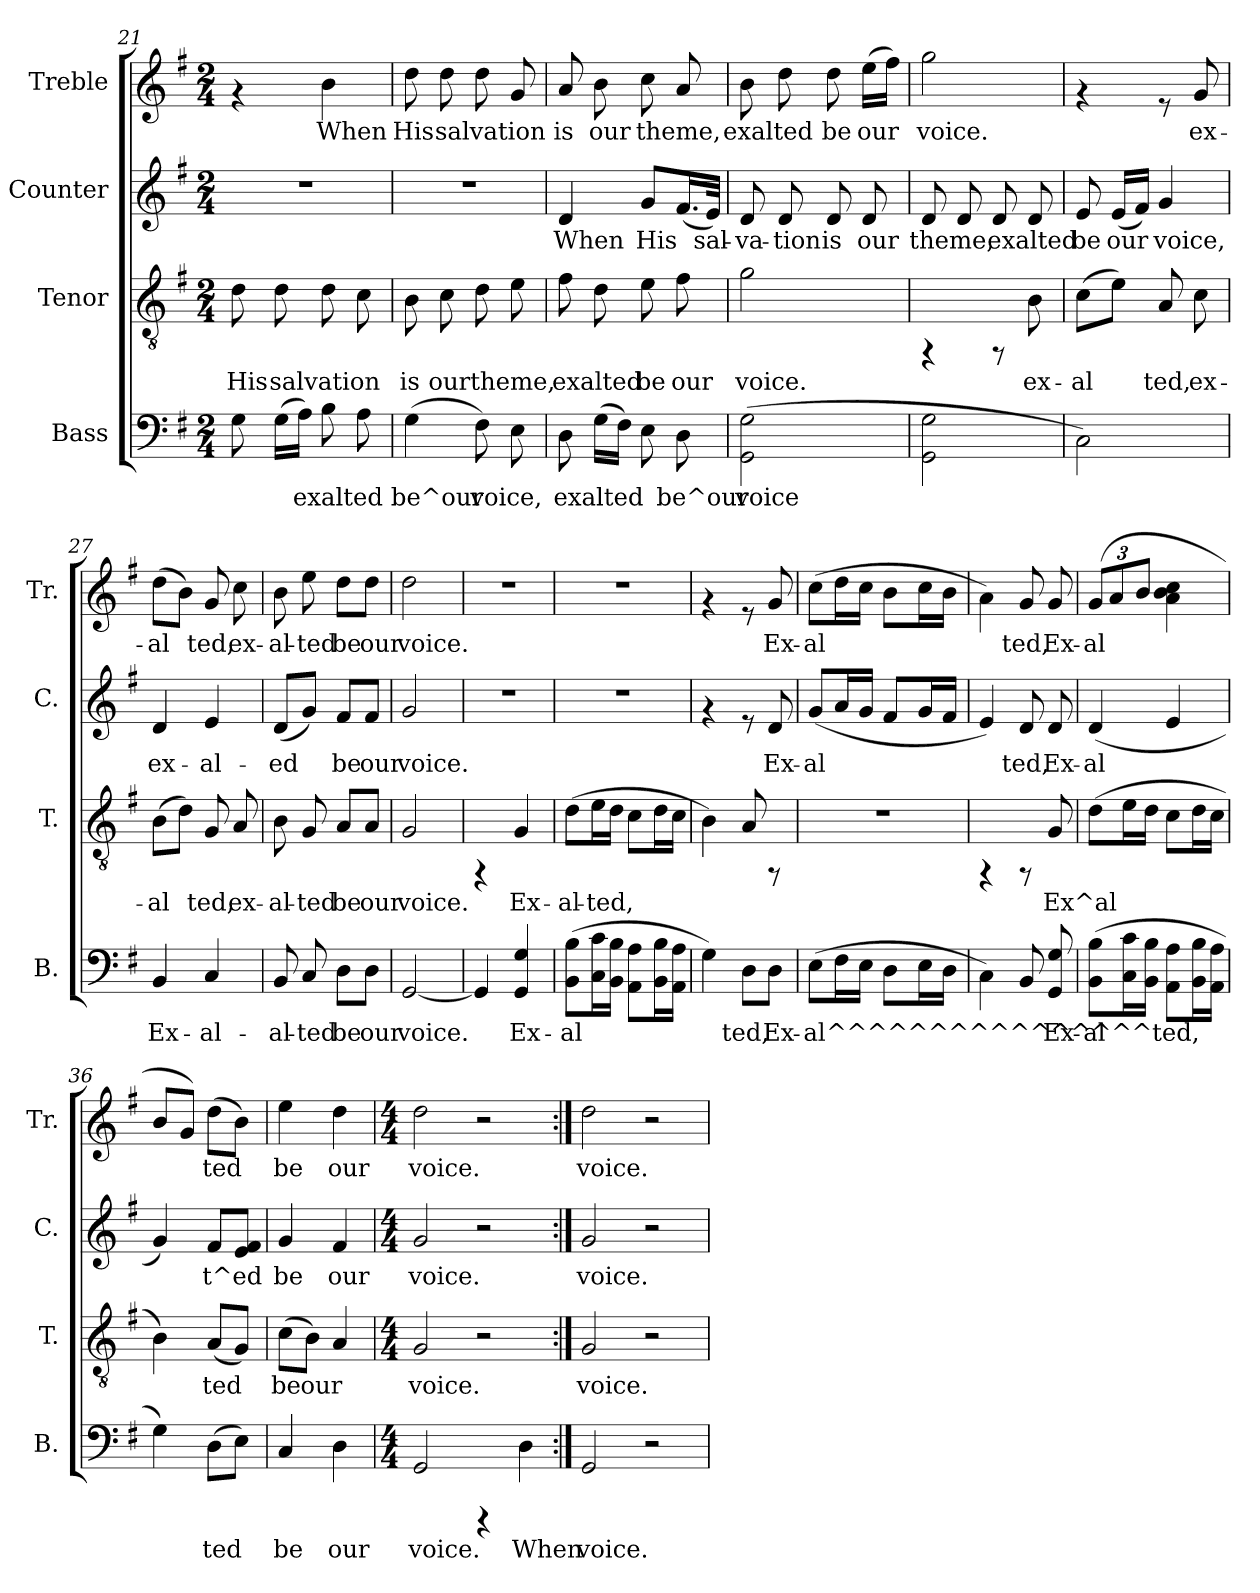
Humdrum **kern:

**kern	**text	**kern	**text	**kern	**text	**kern	**text
*part4	*part4	*part3	*part3	*part2	*part2	*part1	*part1
*staff4	*staff4	*staff3	*staff3	*staff2	*staff2	*staff1	*staff1
*I"Bass	*	*I"Tenor	*	*I"Counter	*	*I"Treble	*
*I'B.	*	*I'T.	*	*I'C.	*	*I'Tr.	*
*clefF4	*	*clefGv2	*	*clefG2	*	*clefG2	*
*k[f#]	*	*k[f#]	*	*k[f#]	*	*k[f#]	*
*G:	*	*G:	*	*G:	*	*G:	*
*M2/4	*	*M2/4	*	*M2/4	*	*M2/4	*
=21	=21	=21	=21	=21	=21	=21	=21
!	!LO:LY:b:cj	!	!LO:LY:b:cj	!	!	!	!
8G\	.	8d\	His	2r	.	4rf	.
!	!LO:LY:b:cj	!	!LO:LY:b:cj	!	!	!	!
(>16G\L	.	8d\	salvation	.	.	.	.
!	!LO:LY:b:cj	!	!	!	!	!	!
16A\J)	exalted	.	.	.	.	.	.
!	!LO:LY:b:cj	!	!LO:LY:b:cj	!	!	!	!LO:LY:b:cj
8B\	.	8d\	.	.	.	4b\	When
!	!LO:LY:b:cj	!	!LO:LY:b:cj	!	!	!	!
8A\	.	8c\	.	.	.	.	.
=22	=22	=22	=22	=22	=22	=22	=22
!	!LO:LY:b:cj	!	!LO:LY:b:cj	!	!	!	!LO:LY:b:cj
(>4G\	be^our	8B\	is	2r	.	8dd\	His
!	!	!	!LO:LY:b:cj	!	!	!	!LO:LY:b:cj
.	.	8c\	our	.	.	8dd\	salvation
!	!LO:LY:b:cj	!	!LO:LY:b:cj	!	!	!	!LO:LY:b:cj
8F#\)	voice,	8d\	theme,	.	.	8dd\	.
!	!LO:LY:b:cj	!	!LO:LY:b:cj	!	!	!	!LO:LY:b:cj
8E\	.	8e\	.	.	.	8g/	.
=23	=23	=23	=23	=23	=23	=23	=23
!	!LO:LY:b:cj	!	!LO:LY:b:cj	!	!LO:LY:b:cj	!	!LO:LY:b:cj
8D\	exalted	8f#\	exalted	4d/	When	8a/	is
!	!LO:LY:b:cj	!	!LO:LY:b:cj	!	!	!	!LO:LY:b:cj
(>16G\L	.	8d\	.	.	.	8b\	our
!	!LO:LY:b:cj	!	!	!	!	!	!
16F#\J)	.	.	.	.	.	.	.
!	!LO:LY:b:cj	!	!LO:LY:b:cj	!	!LO:LY:b:cj	!	!LO:LY:b:cj
8E\	.	8e\	be	8g/L	His	8cc\	theme,
!	!LO:LY:b:cj	!	!LO:LY:b:cj	!	!LO:LY:b:cj	!	!LO:LY:b:cj
8D\	be^our	8f#\	our	(<16.f#/	.	8a/	.
!	!	!	!	!	!LO:LY:b:cj	!	!
.	.	.	.	32e/J)	sal-	.	.
=24	=24	=24	=24	=24	=24	=24	=24
!	!LO:LY:b:cj	!	!LO:LY:b:cj	!	!LO:LY:b:cj	!	!LO:LY:b:cj
(>2G\ 2GG\	voice	2g\	voice.	8d/	-va-	8b\	exalted
!	!	!	!	!	!LO:LY:b:cj	!	!LO:LY:b:cj
.	.	.	.	8d/	-tion	8dd\	.
!	!	!	!	!	!LO:LY:b:cj	!	!LO:LY:b:cj
.	.	.	.	8d/	is	8dd\	be
!	!	!	!	!	!LO:LY:b:cj	!	!LO:LY:b:cj
.	.	.	.	8d/	our	(>16ee\L	our
!	!	!	!	!	!	!	!LO:LY:b:cj
.	.	.	.	.	.	16ff#\J)	.
=25	=25	=25	=25	=25	=25	=25	=25
!	!LO:LY:b:cj	!	!	!	!LO:LY:b:cj	!	!LO:LY:b:cj
2G\ 2GG\	.	4rFF	.	8d/	theme,	2gg\	voice.
!	!	!	!	!	!LO:LY:b:cj	!	!
.	.	.	.	8d/	.	.	.
!	!	!	!	!	!LO:LY:b:cj	!	!
.	.	8rEE	.	8d/	exalted	.	.
!	!	!	!LO:LY:b:cj	!	!LO:LY:b:cj	!	!
.	.	8B\	ex-	8d/	.	.	.
=26	=26	=26	=26	=26	=26	=26	=26
!	!LO:LY:b:cj	!	!LO:LY:b:cj	!	!LO:LY:b:cj	!	!
2C\)	.	(>8c\L	-al-	8e/	be	4rf	.
!	!	!	!LO:LY:b:cj	!	!LO:LY:b:cj	!	!
.	.	8e\J)	--	(<16e/L	our	.	.
!	!	!	!	!	!LO:LY:b:cj	!	!
.	.	.	.	16f#/J)	.	.	.
!	!	!	!LO:LY:b:cj	!	!LO:LY:b:cj	!	!
.	.	8A/	-ted,	4g/	voice,	8re	.
!	!	!	!LO:LY:b:cj	!	!	!	!LO:LY:b:cj
.	.	8c\	ex-	.	.	8g/	ex-
=27	=27	=27	=27	=27	=27	=27	=27
!	!LO:LY:b:cj	!	!LO:LY:b:cj	!	!LO:LY:b:cj	!	!LO:LY:b:cj
4BB/	Ex-	(>8B\L	-al-	4d/	ex-	(>8dd\L	-al-
!	!	!	!LO:LY:b:cj	!	!	!	!LO:LY:b:cj
.	.	8d\J)	--	.	.	8b\J)	--
!	!LO:LY:b:cj	!	!LO:LY:b:cj	!	!LO:LY:b:cj	!	!LO:LY:b:cj
4C/	-al-	8G/	-ted,	4e/	-al-	8g/	-ted,
!	!	!	!LO:LY:b:cj	!	!	!	!LO:LY:b:cj
.	.	8A/	ex-	.	.	8cc\	ex-
!!LO:PB:g=z
=28	=28	=28	=28	=28	=28	=28	=28
!	!LO:LY:b:cj	!	!LO:LY:b:cj	!	!LO:LY:b:cj	!	!LO:LY:b:cj
8BB/	-al-	8B\	-al-	(<8d/L	-ed	8b\	-al-
!	!LO:LY:b:cj	!	!LO:LY:b:cj	!	!LO:LY:b:cj	!	!LO:LY:b:cj
8C/	-ted	8G/	-ted	8g/J)	.	8ee\	-ted
!	!LO:LY:b:cj	!	!LO:LY:b:cj	!	!LO:LY:b:cj	!	!LO:LY:b:cj
8D\L	be	8A/L	be	8f#/L	be	8dd\L	be
!	!LO:LY:b:cj	!	!LO:LY:b:cj	!	!LO:LY:b:cj	!	!LO:LY:b:cj
8D\J	our	8A/J	our	8f#/J	our	8dd\J	our
=29	=29	=29	=29	=29	=29	=29	=29
!	!LO:LY:b:cj	!	!LO:LY:b:cj	!	!LO:LY:b:cj	!	!LO:LY:b:cj
[<2GG/	voice.	2G/	voice.	2g/	voice.	2dd\	voice.
=30	=30	=30	=30	=30	=30	=30	=30
!	!LO:LY:b:cj	!	!	!	!	!	!
4GG/]	.	4rFF	.	2r	.	2r	.
!	!LO:LY:b:cj	!	!LO:LY:b:cj	!	!	!	!
4G/ 4GG/	Ex-	4G/	Ex-	.	.	.	.
=31	=31	=31	=31	=31	=31	=31	=31
!	!LO:LY:b:cj	!	!LO:LY:b:cj	!	!	!	!
(>8BB\ 8B\L	-al	(>8d\L	-al-	2r	.	2r	.
!	!LO:LY:b:cj	!	!LO:LY:b:cj	!	!	!	!
16C\ 16c\	.	16e\	-ted,	.	.	.	.
!	!LO:LY:b:cj	!	!LO:LY:b:cj	!	!	!	!
16BB\ 16B\J	.	16d\J	.	.	.	.	.
!	!LO:LY:b:cj	!	!LO:LY:b:cj	!	!	!	!
8AA\ 8A\L	.	8c\L	.	.	.	.	.
!	!LO:LY:b:cj	!	!LO:LY:b:cj	!	!	!	!
16BB\ 16B\	.	16d\	.	.	.	.	.
!	!LO:LY:b:cj	!	!LO:LY:b:cj	!	!	!	!
16AA\ 16A\J	.	16c\J	.	.	.	.	.
=32	=32	=32	=32	=32	=32	=32	=32
!	!LO:LY:b:cj	!	!LO:LY:b:cj	!	!	!	!
4G\)	.	4B\)	.	4rf	.	4rf	.
!	!LO:LY:b:cj	!	!LO:LY:b:cj	!	!	!	!
8D\L	ted,	8A/	.	8re	.	8re	.
!	!LO:LY:b:cj	!	!	!	!LO:LY:b:cj	!	!LO:LY:b:cj
8D\J	Ex-	8rEE	.	8d/	Ex-	8g/	Ex-
=33	=33	=33	=33	=33	=33	=33	=33
!	!LO:LY:b:cj	!	!	!	!LO:LY:b:cj	!	!LO:LY:b:cj
(>8E\L	-al	2r	.	(<8g/L	-al	(>8cc\L	-al
!	!LO:LY:b:cj	!	!	!	!LO:LY:b:cj	!	!LO:LY:b:cj
16F#\	^^^^^^^^^^^^^^^^ted,	.	.	16a/	.	16dd\	.
!	!LO:LY:b:cj	!	!	!	!LO:LY:b:cj	!	!LO:LY:b:cj
16E\J	.	.	.	16g/J	.	16cc\J	.
!	!LO:LY:b:cj	!	!	!	!LO:LY:b:cj	!	!LO:LY:b:cj
8D\L	.	.	.	8f#/L	.	8b\L	.
!	!LO:LY:b:cj	!	!	!	!LO:LY:b:cj	!	!LO:LY:b:cj
16E\	.	.	.	16g/	.	16cc\	.
!	!LO:LY:b:cj	!	!	!	!LO:LY:b:cj	!	!LO:LY:b:cj
16D\J	.	.	.	16f#/J	.	16b\J	.
=34	=34	=34	=34	=34	=34	=34	=34
!	!LO:LY:b:cj	!	!	!	!LO:LY:b:cj	!	!LO:LY:b:cj
4C\)	.	4rFF	.	4e/)	.	4a\)	.
!	!LO:LY:b:cj	!	!	!	!LO:LY:b:cj	!	!LO:LY:b:cj
8BB/	.	8rEE	.	8d/	ted,	8g/	ted,
!	!LO:LY:b:cj	!	!LO:LY:b:cj	!	!LO:LY:b:cj	!	!LO:LY:b:cj
8G/ 8GG/	Ex-	8G/	Ex^al-	8d/	Ex-	8g/	Ex-
=35	=35	=35	=35	=35	=35	=35	=35
!	!LO:LY:b:cj	!	!LO:LY:b:cj	!	!LO:LY:b:cj	!	!
*	*	*	*	*	*	*Xbrackettup	*
!	!	!	!	!	!	!	!LO:LY:b:cj
(>8B\ 8BB\L	-al	(>8d\L	--	(<4d/	-al	(<12g/L	-al
!	!	!	!	!	!	!	!LO:LY:b:cj
.	.	.	.	.	.	12a/	.
!	!LO:LY:b:cj	!	!LO:LY:b:cj	!	!	!	!
16c\ 16C\	.	16e\	--	.	.	.	.
!	!	!	!	!	!	!	!LO:LY:b:cj
.	.	.	.	.	.	12b/J	.
!	!LO:LY:b:cj	!	!LO:LY:b:cj	!	!	!	!
16B\ 16BB\J	.	16d\J	--	.	.	.	.
!	!LO:LY:b:cj	!	!LO:LY:b:cj	!	!LO:LY:b:cj	!	!LO:LY:b:cj
8A\ 8AA\L	.	8c\L	--	4e/	.	4b\> 4a\> 4cc\>	.
!	!LO:LY:b:cj	!	!LO:LY:b:cj	!	!	!	!
16B\ 16BB\	.	16d\	--	.	.	.	.
!	!LO:LY:b:cj	!	!LO:LY:b:cj	!	!	!	!
16A\ 16AA\J	.	16c\J	--	.	.	.	.
=36	=36	=36	=36	=36	=36	=36	=36
!	!LO:LY:b:cj	!	!LO:LY:b:cj	!	!LO:LY:b:cj	!	!LO:LY:b:cj
4G\)	.	4B\)	-	4g/)	.	8b/L	.
!	!	!	!	!	!	!	!LO:LY:b:cj
.	.	.	.	.	.	8g/J)	.
!	!LO:LY:b:cj	!	!LO:LY:b:cj	!	!LO:LY:b:cj	!	!LO:LY:b:cj
(>8D\L	ted	(<8A/L	ted	8f#</L	t^ed	(>8dd\L	ted
!	!LO:LY:b:cj	!	!LO:LY:b:cj	!	!LO:LY:b:cj	!	!LO:LY:b:cj
8E\J)	.	8G/J)	.	(<8e/ 8f#/J	.	8b\J)	.
=37	=37	=37	=37	=37	=37	=37	=37
!	!LO:LY:b:cj	!	!LO:LY:b:cj	!	!LO:LY:b:cj	!	!LO:LY:b:cj
4C/	be	(>8c\L	be	4g/	be	4ee\	be
!	!	!	!LO:LY:b:cj	!	!	!	!
.	.	8B\J)	our	.	.	.	.
!	!LO:LY:b:cj	!	!LO:LY:b:cj	!	!LO:LY:b:cj	!	!LO:LY:b:cj
4D\	our	4A/	.	4f#/	our	4dd\	our
=38	=38	=38	=38	=38	=38	=38	=38
*M4/4	*	*M4/4	*	*M4/4	*	*M4/4	*
!	!LO:LY:b:cj	!	!LO:LY:b:cj	!	!LO:LY:b:cj	!	!LO:LY:b:cj
2GG/	voice.	2G/	voice.	2g/	voice.	2dd\	voice.
4rCCC	.	2r	.	2r	.	2r	.
!	!LO:LY:b:cj	!	!	!	!	!	!
4D\	When	.	.	.	.	.	.
=39:|!	=39:|!	=39:|!	=39:|!	=39:|!	=39:|!	=39:|!	=39:|!
!	!LO:LY:b:cj	!	!LO:LY:b:cj	!	!LO:LY:b:cj	!	!LO:LY:b:cj
2GG/	voice.	2G/	voice.	2g/	voice.	2dd\	voice.
2r	.	2r	.	2r	.	2r	.
=	=	=	=	=	=	=	=
*-	*-	*-	*-	*-	*-	*-	*-
